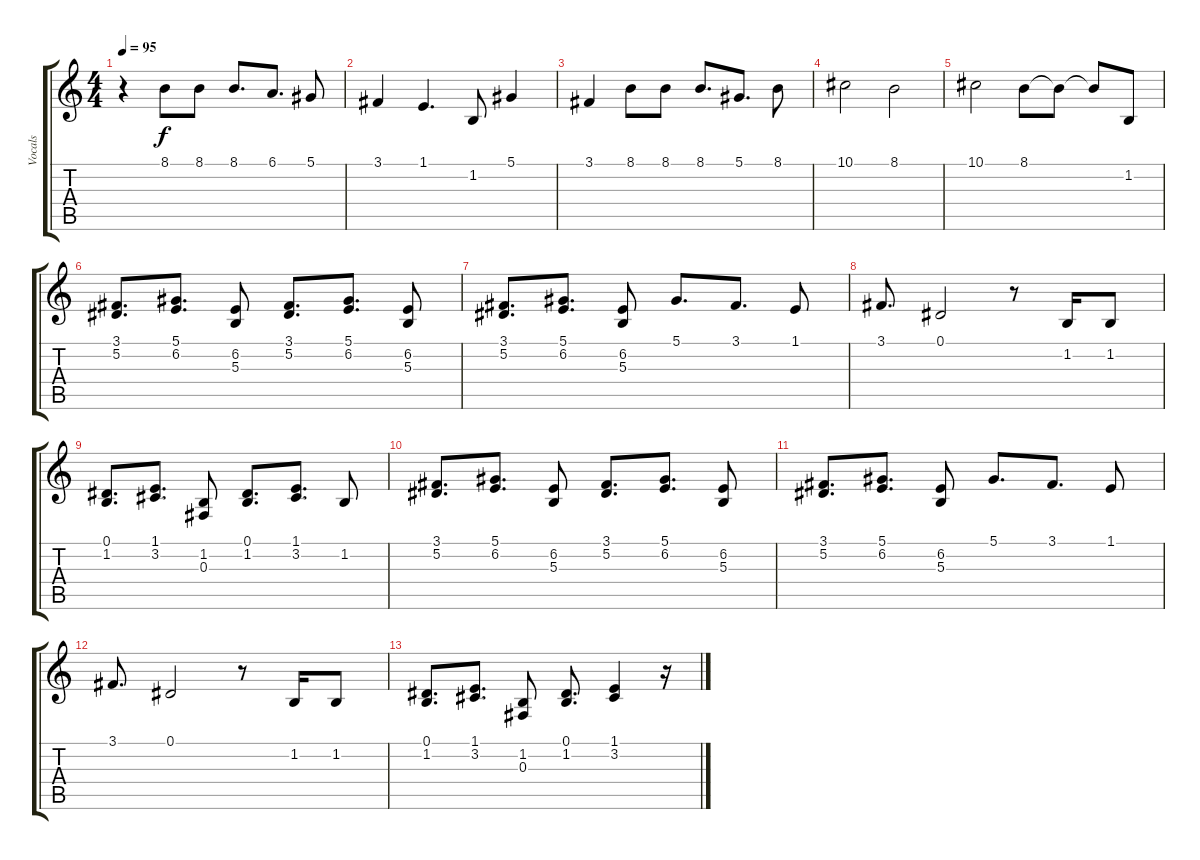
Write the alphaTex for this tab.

\track ("Vocals" "Vocals") {instrument lead3calliope}
\staff {score tabs}
\tuning (Eb4 Bb3 Gb3 Db3 Ab2 Eb2) {hide}
\ts (4 4)
\tempo 95
\clef g2
\ks c
r.4{dy f} 8.1.8 8.1.8 8.1.8{d} 6.1.8{d} 5.1.8 |
3.1.4 1.1.4{d} 1.2.8 5.1.4 |
3.1.4 8.1.8 8.1.8 8.1.8{d} 5.1.8{d} 8.1.8 |
10.1.2 8.1.2 |
10.1.2 8.1.8 8.1{t}.8 8.1{t}.8 1.2.8 |
(3.1 5.2).8{d} (5.1 6.2).8{d} (6.2 5.3).8 (3.1 5.2).8{d} (5.1 6.2).8{d} (6.2 5.3).8 |
(3.1 5.2).8{d} (5.1 6.2).8{d} (6.2 5.3).8 5.1.8{d} 3.1.8{d} 1.1.8 |
3.1.8{d} 0.1.2 r.8 1.2.16 1.2.8 |
(0.1 1.2).8{d} (1.1 3.2).8{d} (1.2 0.3).8 (0.1 1.2).8{d} (1.1 3.2).8{d} 1.2.8 |
(3.1 5.2).8{d} (5.1 6.2).8{d} (6.2 5.3).8 (3.1 5.2).8{d} (5.1 6.2).8{d} (6.2 5.3).8 |
(3.1 5.2).8{d} (5.1 6.2).8{d} (6.2 5.3).8 5.1.8{d} 3.1.8{d} 1.1.8 |
3.1.8{d} 0.1.2 r.8 1.2.16 1.2.8 |
(0.1 1.2).8{d} (1.1 3.2).8{d} (1.2 0.3).8 (0.1 1.2).8{d} (1.1 3.2).4 r.16
